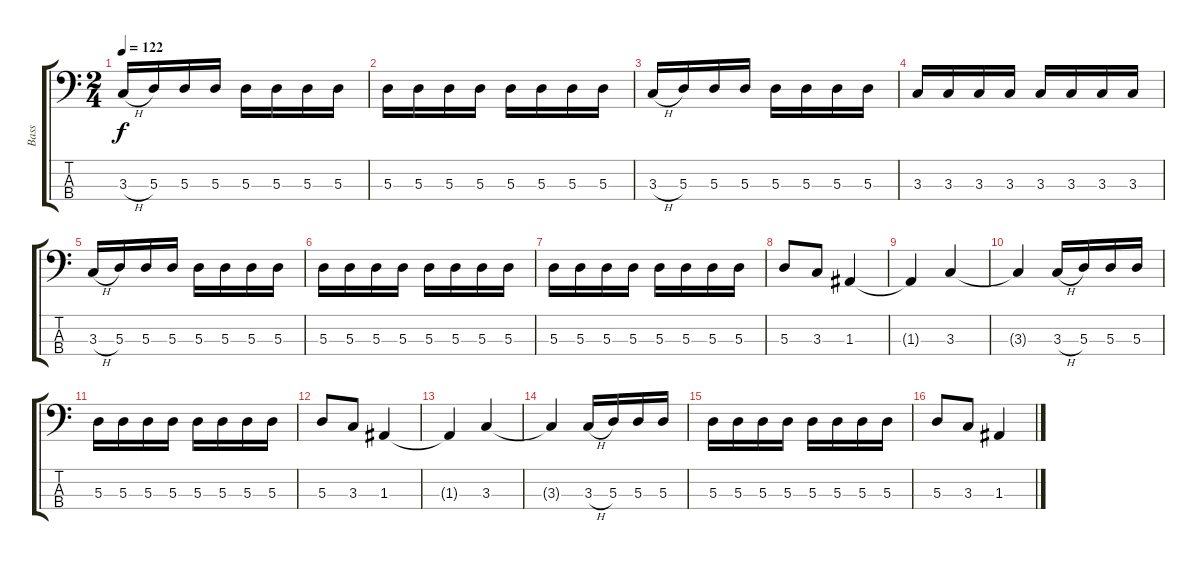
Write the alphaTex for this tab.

\track ("Bass" "Bass") {instrument electricbassfinger}
\staff {score tabs}
\tuning (G2 D2 A1 E1) {hide}
\ts (2 4)
\tempo 122
\clef f4
\ks c
3.3{h}.16{dy f} 5.3.16 5.3.16 5.3.16 5.3.16 5.3.16 5.3.16 5.3.16 |
5.3.16 5.3.16 5.3.16 5.3.16 5.3.16 5.3.16 5.3.16 5.3.16 |
3.3{h}.16 5.3.16 5.3.16 5.3.16 5.3.16 5.3.16 5.3.16 5.3.16 |
3.3.16 3.3.16 3.3.16 3.3.16 3.3.16 3.3.16 3.3.16 3.3.16 |
3.3{h}.16 5.3.16 5.3.16 5.3.16 5.3.16 5.3.16 5.3.16 5.3.16 |
5.3.16 5.3.16 5.3.16 5.3.16 5.3.16 5.3.16 5.3.16 5.3.16 |
5.3.16 5.3.16 5.3.16 5.3.16 5.3.16 5.3.16 5.3.16 5.3.16 |
5.3.8 3.3.8 1.3.4 |
1.3{t}.4 3.3.4 |
3.3{t}.4 3.3{h}.16 5.3.16 5.3.16 5.3.16 |
5.3.16 5.3.16 5.3.16 5.3.16 5.3.16 5.3.16 5.3.16 5.3.16 |
5.3.8 3.3.8 1.3.4 |
1.3{t}.4 3.3.4 |
3.3{t}.4 3.3{h}.16 5.3.16 5.3.16 5.3.16 |
5.3.16 5.3.16 5.3.16 5.3.16 5.3.16 5.3.16 5.3.16 5.3.16 |
5.3.8 3.3.8 1.3.4
